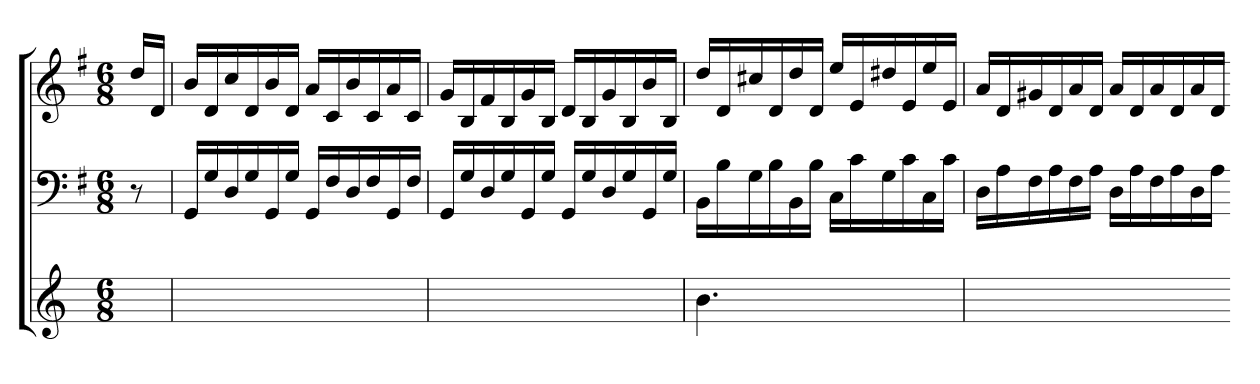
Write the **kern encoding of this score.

**kern	**kern	**kern
*part3	*part2	*part1
*staff3	*staff2	*staff1
*	*clefF4	*clefG2
*	*k[f#]	*k[f#]
*	*G:	*G:
*M6/8	*M6/8	*M6/8
=	=	=
8ryy	8r	16ddLL
.	.	16dJJ
=121	=121	=121
2.ryy	16GGLL	16bLL
.	16G	16d
.	16D	16cc
.	16G	16d
.	16GG	16b
.	16GJJ	16dJJ
.	16GGLL	16aLL
.	16F#	16c
.	16D	16b
.	16F#	16c
.	16GG	16a
.	16F#JJ	16cJJ
=122	=122	=122
2.ryy	16GGLL	16gLL
.	16G	16B
.	16D	16f#
.	16G	16B
.	16GG	16g
.	16GJJ	16BJJ
.	16GGLL	16dLL
.	16G	16B
.	16D	16g
.	16G	16B
.	16GG	16b
.	16GJJ	16BJJ
=123	=123	=123
4.b	16BBLL	16ddLL
.	16B	16d
.	16G	16cc#X
.	16B	16d
.	16BB	16dd
.	16BJJ	16dJJ
4.ryy	16CLL	16eeLL
.	16c	16e
.	16G	16dd#X
.	16c	16e
.	16C	16ee
.	16cJJ	16eJJ
=124	=124	=124
2.ryy	16DLL	16aLL
.	16A	16d
.	16F#	16g#X
.	16A	16d
.	16F#	16a
.	16AJJ	16dJJ
.	16DLL	16aLL
.	16A	16d
.	16F#	16a
.	16A	16d
.	16D	16a
.	16AJJ	16dJJ
=-	=-	=-
*-	*-	*-
